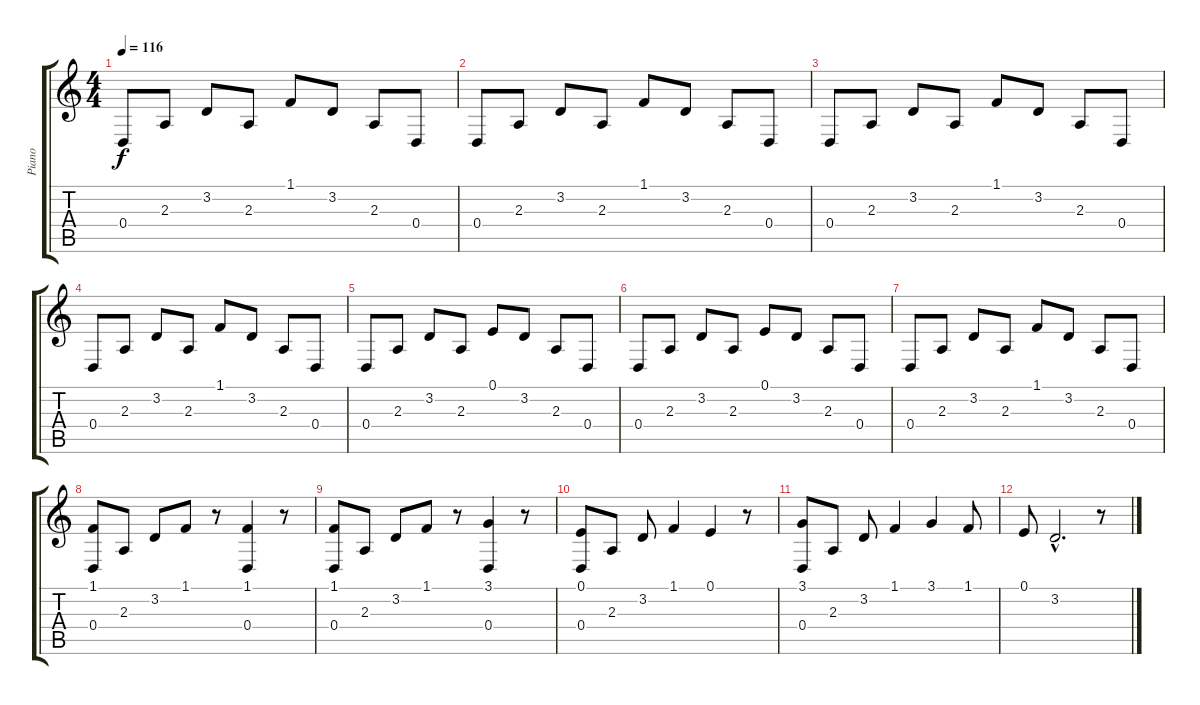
\track ("Piano" "Piano") {instrument acousticgrandpiano}
\staff {score tabs}
\tuning (E4 B3 G3 D3 A2 E2) {hide}
\ts (4 4)
\tempo 116
\clef g2
\ks c
0.4.8{dy f} 2.3.8 3.2.8 2.3.8 1.1.8 3.2.8 2.3.8 0.4.8 |
0.4.8 2.3.8 3.2.8 2.3.8 1.1.8 3.2.8 2.3.8 0.4.8 |
0.4.8 2.3.8 3.2.8 2.3.8 1.1.8 3.2.8 2.3.8 0.4.8 |
0.4.8 2.3.8 3.2.8 2.3.8 1.1.8 3.2.8 2.3.8 0.4.8 |
0.4.8 2.3.8 3.2.8 2.3.8 0.1.8 3.2.8 2.3.8 0.4.8 |
0.4.8 2.3.8 3.2.8 2.3.8 0.1.8 3.2.8 2.3.8 0.4.8 |
0.4.8 2.3.8 3.2.8 2.3.8 1.1.8 3.2.8 2.3.8 0.4.8 |
(1.1 0.4).8{volume 16} 2.3.8 3.2.8 1.1.8 r.8 (1.1 0.4).4 r.8 |
(1.1 0.4).8 2.3.8 3.2.8 1.1.8 r.8 (3.1 0.4).4 r.8 |
(0.1 0.4).8{volume 8} 2.3.8 3.2.8 1.1.4 0.1.4 r.8 |
(3.1 0.4).8 2.3.8 3.2.8 1.1.4 3.1.4 1.1.8 |
0.1.8 3.2{hac}.2{d} r.8
